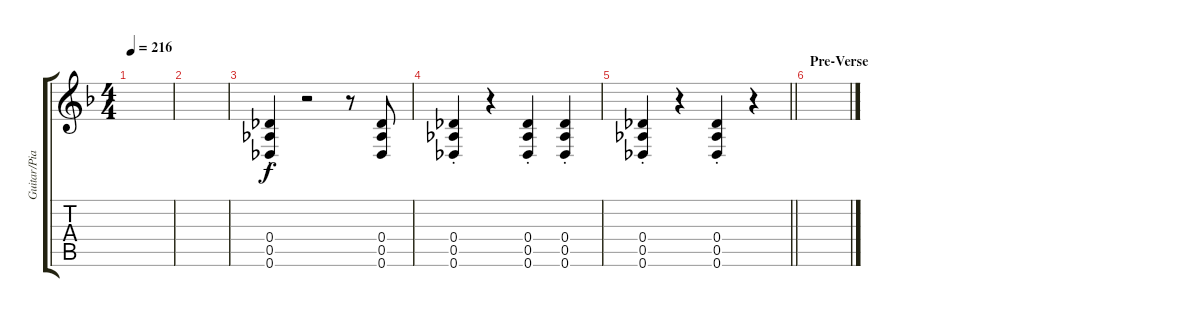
\track ("Guitar/Piano" "Guitar/Pia") {instrument distortionguitar}
\staff {score tabs}
\tuning (Eb4 Bb3 Gb3 Db3 Ab2 Db2) {hide}
\ts (4 4)
\tempo 216
\clef g2
\ks f
|
|
(0.4{st} 0.5{st} 0.6{st}).4 r.2 r.8 (0.4 0.5 0.6).8 |
(0.4{st} 0.5{st} 0.6{st}).4 r.4 (0.4{st} 0.5{st} 0.6{st}).4 (0.4{st} 0.5{st} 0.6{st}).4 |
\barLineRight lightlight
(0.4{st} 0.5{st} 0.6{st}).4 r.4 (0.4{st} 0.5{st} 0.6{st}).4 r.4 |
\section ("" "Pre-Verse")
